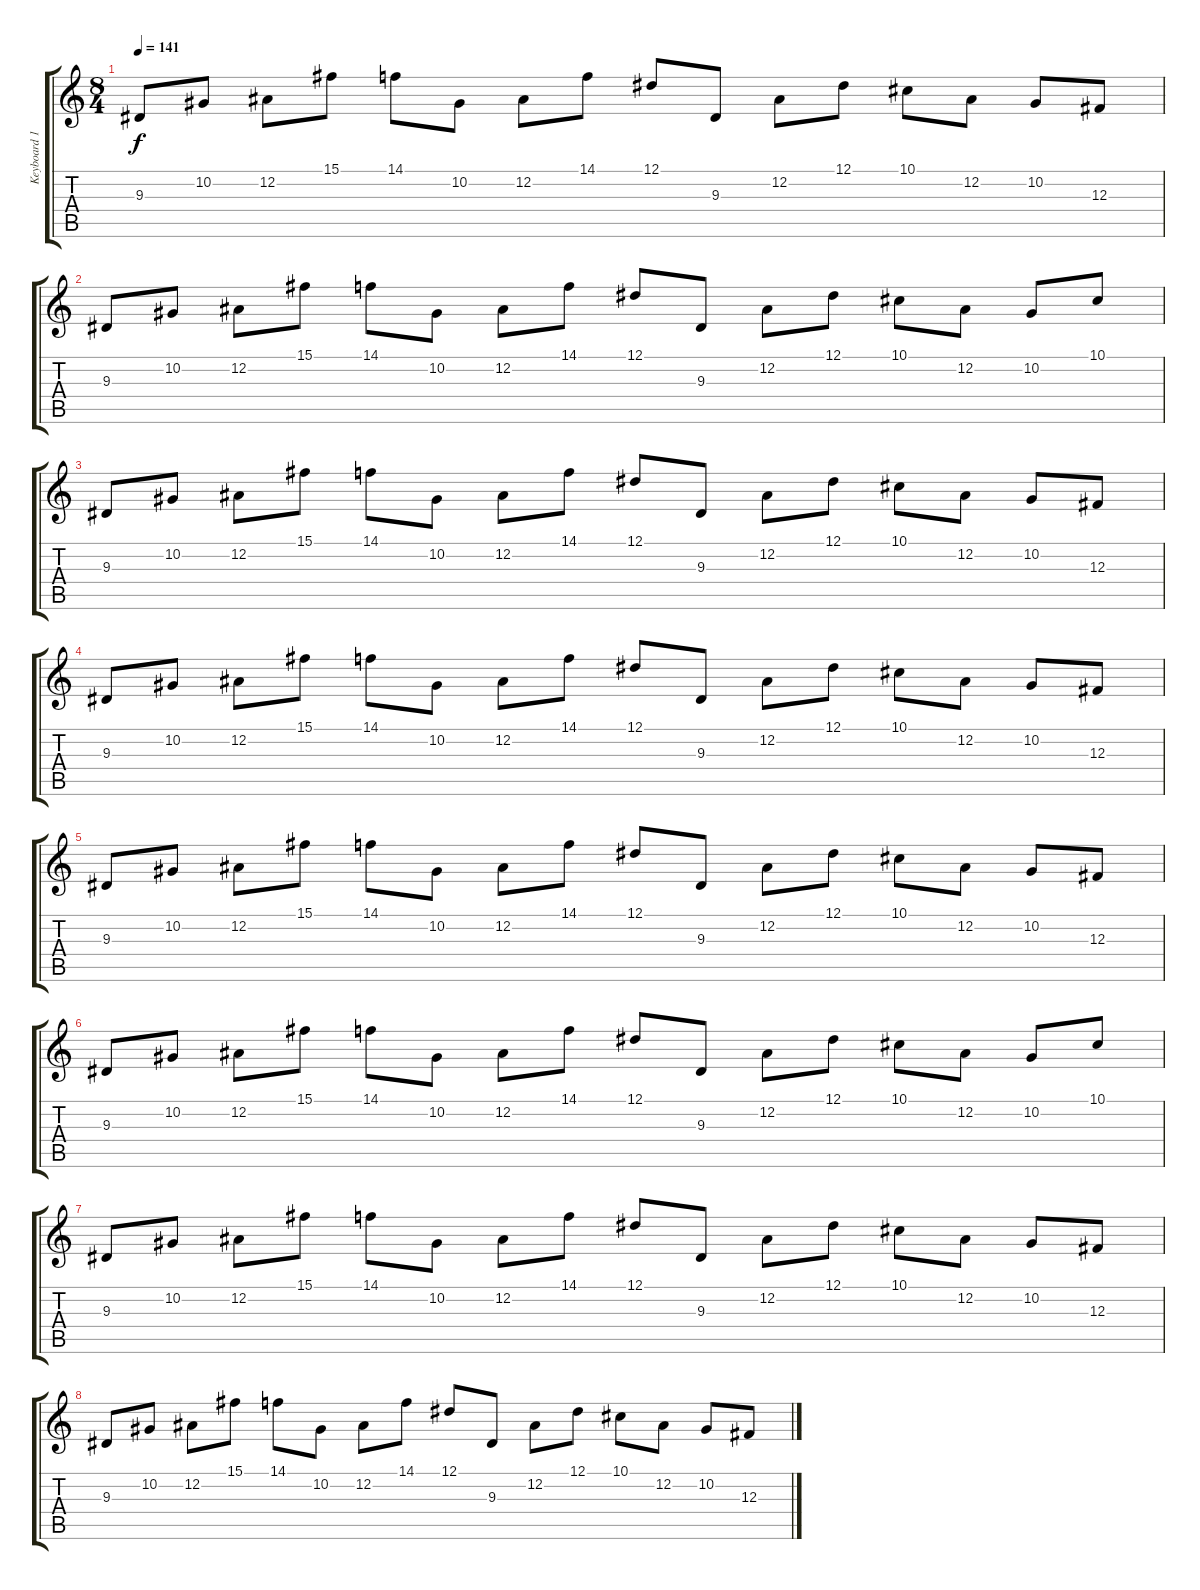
\track ("Keyboard 1" "Keyboard 1") {instrument pad1newage}
\staff {score tabs}
\tuning (Eb4 Bb3 Gb3 Db3 Ab2 Eb2) {hide}
\ts (8 4)
\tempo 141
\clef g2
\ks c
9.3.8{dy f} 10.2.8 12.2.8 15.1.8 14.1.8 10.2.8 12.2.8 14.1.8 12.1.8 9.3.8 12.2.8 12.1.8 10.1.8 12.2.8 10.2.8 12.3.8 |
9.3.8 10.2.8 12.2.8 15.1.8 14.1.8 10.2.8 12.2.8 14.1.8 12.1.8 9.3.8 12.2.8 12.1.8 10.1.8 12.2.8 10.2.8 10.1.8 |
9.3.8 10.2.8 12.2.8 15.1.8 14.1.8 10.2.8 12.2.8 14.1.8 12.1.8 9.3.8 12.2.8 12.1.8 10.1.8 12.2.8 10.2.8 12.3.8 |
9.3.8 10.2.8 12.2.8 15.1.8 14.1.8 10.2.8 12.2.8 14.1.8 12.1.8 9.3.8 12.2.8 12.1.8 10.1.8 12.2.8 10.2.8 12.3.8 |
9.3.8 10.2.8 12.2.8 15.1.8 14.1.8 10.2.8 12.2.8 14.1.8 12.1.8 9.3.8 12.2.8 12.1.8 10.1.8 12.2.8 10.2.8 12.3.8 |
9.3.8 10.2.8 12.2.8 15.1.8 14.1.8 10.2.8 12.2.8 14.1.8 12.1.8 9.3.8 12.2.8 12.1.8 10.1.8 12.2.8 10.2.8 10.1.8 |
9.3.8 10.2.8 12.2.8 15.1.8 14.1.8 10.2.8 12.2.8 14.1.8 12.1.8 9.3.8 12.2.8 12.1.8 10.1.8 12.2.8 10.2.8 12.3.8 |
9.3.8 10.2.8 12.2.8 15.1.8 14.1.8 10.2.8 12.2.8 14.1.8 12.1.8 9.3.8 12.2.8 12.1.8 10.1.8 12.2.8 10.2.8 12.3.8
